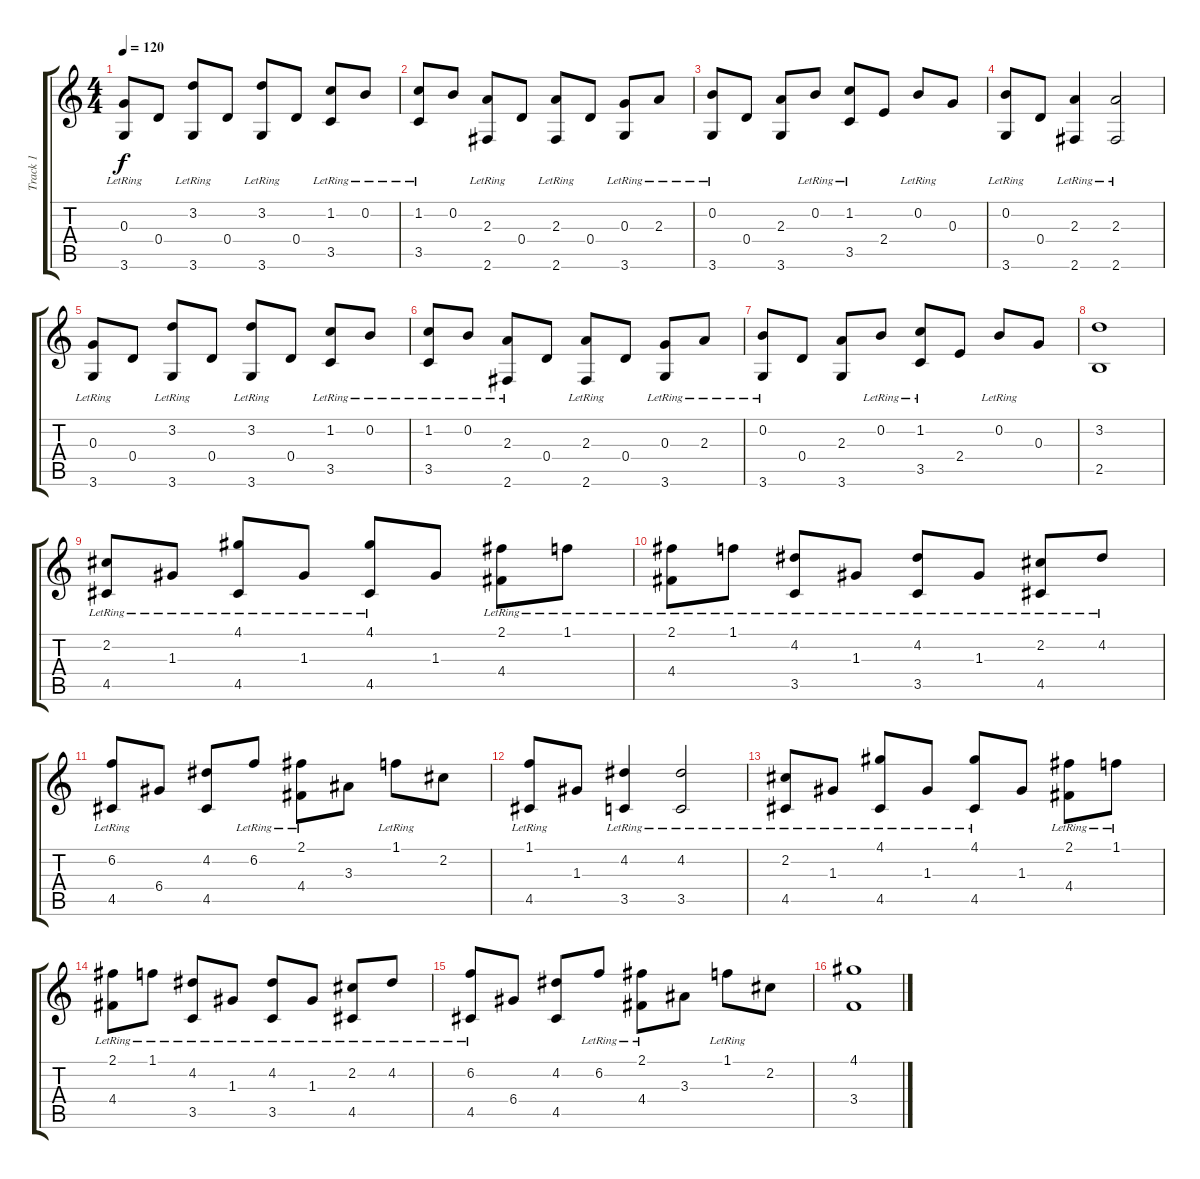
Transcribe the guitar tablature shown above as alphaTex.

\track ("Track 1" "Track 1") {instrument acousticguitarsteel}
\staff {score tabs}
\tuning (E4 B3 G3 D3 A2 E2) {hide}
\ts (4 4)
\tempo 120
\clef g2
\ks c
(0.3 3.6{lr}).8{dy f instrument acousticguitarsteel} 0.4.8 (3.2{lr} 3.6{lr}).8 0.4.8 (3.2{lr} 3.6).8 0.4.8 (1.2{lr} 3.5{lr}).8 0.2{lr}.8 |
(1.2{lr} 3.5{lr}).8 0.2.8 (2.3{lr} 2.6{lr}).8 0.4.8 (2.3{lr} 2.6{lr}).8 0.4.8 (0.3{lr} 3.6{lr}).8 2.3{lr}.8 |
(0.2{lr} 3.6{lr}).8 0.4.8 (2.3 3.6).8 0.2{lr}.8 (1.2{lr} 3.5{lr}).8 2.4.8 0.2{lr}.8 0.3.8 |
(0.2{lr} 3.6{lr}).8 0.4.8 (2.3{lr} 2.6{lr}).4 (2.3{lr} 2.6{lr}).2 |
(0.3 3.6{lr}).8 0.4.8 (3.2{lr} 3.6{lr}).8 0.4.8 (3.2{lr} 3.6).8 0.4.8 (1.2{lr} 3.5{lr}).8 0.2{lr}.8 |
(1.2{lr} 3.5{lr}).8 0.2{lr}.8 (2.3{lr} 2.6{lr}).8 0.4.8 (2.3{lr} 2.6{lr}).8 0.4.8 (0.3{lr} 3.6{lr}).8 2.3{lr}.8 |
(0.2{lr} 3.6{lr}).8 0.4.8 (2.3 3.6).8 0.2{lr}.8 (1.2{lr} 3.5{lr}).8 2.4.8 0.2{lr}.8 0.3.8 |
(3.2 2.5).1 |
(2.2{lr} 4.5{lr}).8 1.3{lr}.8 (4.1{lr} 4.5{lr}).8 1.3{lr}.8 (4.1{lr} 4.5).8 1.3.8 (2.1{lr} 4.4{lr}).8 1.1{lr}.8 |
(2.1{lr} 4.4{lr}).8 1.1{lr}.8 (4.2{lr} 3.5{lr}).8 1.3{lr}.8 (4.2{lr} 3.5{lr}).8 1.3{lr}.8 (2.2{lr} 4.5{lr}).8 4.2{lr}.8 |
(6.2{lr} 4.5{lr}).8 6.4.8 (4.2 4.5).8 6.2{lr}.8 (2.1{lr} 4.4{lr}).8 3.3.8 1.1{lr}.8 2.2.8 |
(1.1{lr} 4.5{lr}).8 1.3.8 (4.2{lr} 3.5{lr}).4 (4.2{lr} 3.5{lr}).2 |
(2.2{lr} 4.5{lr}).8 1.3{lr}.8 (4.1{lr} 4.5{lr}).8 1.3{lr}.8 (4.1{lr} 4.5).8 1.3.8 (2.1{lr} 4.4{lr}).8 1.1{lr}.8 |
(2.1{lr} 4.4{lr}).8 1.1{lr}.8 (4.2{lr} 3.5{lr}).8 1.3{lr}.8 (4.2{lr} 3.5{lr}).8 1.3{lr}.8 (2.2{lr} 4.5{lr}).8 4.2{lr}.8 |
(6.2{lr} 4.5{lr}).8 6.4.8 (4.2 4.5).8 6.2{lr}.8 (2.1{lr} 4.4{lr}).8 3.3.8 1.1{lr}.8 2.2.8 |
(4.1 3.4).1
